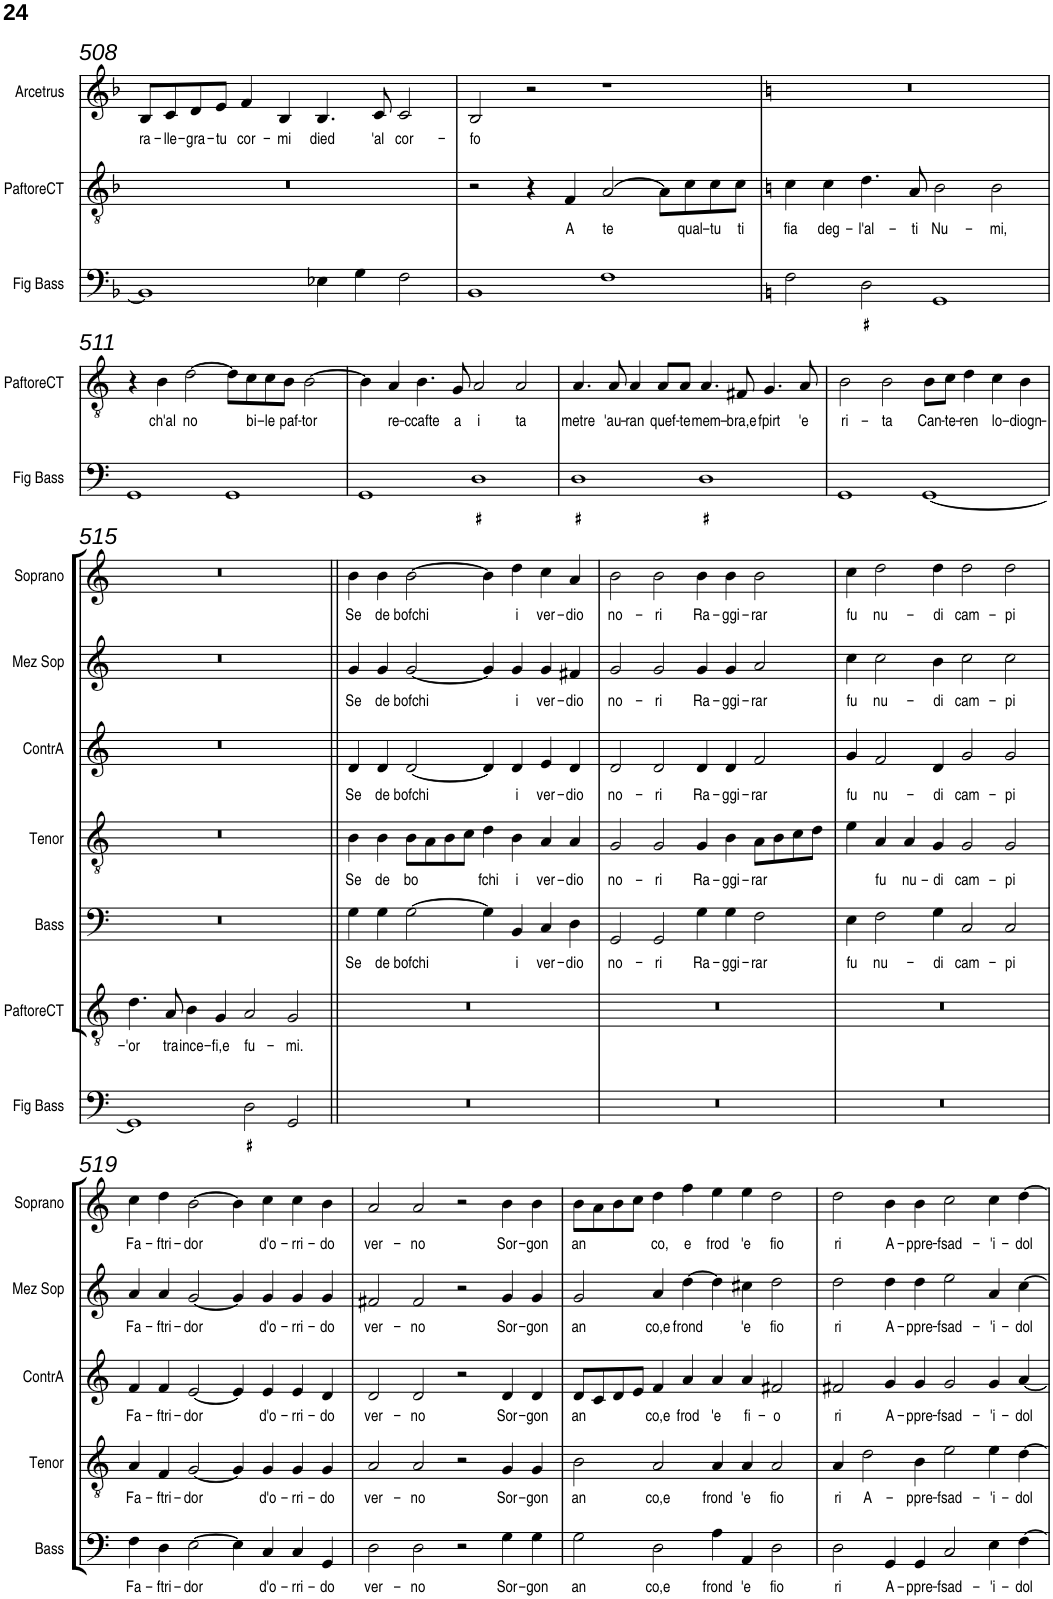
**kern	**kern	**text	**kern	**text	**kern	**text	**kern	**text	**kern	**text	**kern	**text	**kern	**text
*part8	*part7	*part7	*part6	*part6	*part5	*part5	*part4	*part4	*part3	*part3	*part2	*part2	*part1	*part1
*staff8	*staff7	*staff7	*staff6	*staff6	*staff5	*staff5	*staff4	*staff4	*staff3	*staff3	*staff2	*staff2	*staff1	*staff1
*I"Fig Bass	*I"Paftore del Coro	*	*I"Bass	*	*I"Tenor	*	*I"ContrA	*	*I"Mez Sop	*	*I"Soprano	*	*I"Arcetrus	*
*I'Fig Bass	*	*	*I'Bass	*	*I'Tenor	*	*I'ContrA	*	*I'Mez Sop	*	*I'Soprano	*	*I'Arcetrus	*
!!LO:PB:g=z
*clefF4	*clefGv2	*	*clefF4	*	*clefGv2	*	*clefG2	*	*clefG2	*	*clefG2	*	*clefG2	*
*k[b-]	*k[b-]	*	*k[b-]	*	*k[b-]	*	*k[b-]	*	*k[b-]	*	*k[b-]	*	*k[b-]	*
*M4/2	*M4/2	*	*M4/2	*	*M4/2	*	*M4/2	*	*M4/2	*	*M4/2	*	*M4/2	*
=508	=508	=508	=508	=508	=508	=508	=508	=508	=508	=508	=508	=508	=508	=508
!	!	!	!	!	!	!	!	!	!	!	!	!	!	!LO:LY:b
1BB-]	0r	.	0r	.	0r	.	0r	.	0r	.	0r	.	8B-/L	ra-
!	!	!	!	!	!	!	!	!	!	!	!	!	!	!LO:LY:b
.	.	.	.	.	.	.	.	.	.	.	.	.	8c/	-lle-
!	!	!	!	!	!	!	!	!	!	!	!	!	!	!LO:LY:b
.	.	.	.	.	.	.	.	.	.	.	.	.	8d/	-gra-
!	!	!	!	!	!	!	!	!	!	!	!	!	!	!LO:LY:b
.	.	.	.	.	.	.	.	.	.	.	.	.	8e/J	-tu
!	!	!	!	!	!	!	!	!	!	!	!	!	!	!LO:LY:b
.	.	.	.	.	.	.	.	.	.	.	.	.	4f/	cor-
!	!	!	!	!	!	!	!	!	!	!	!	!	!	!LO:LY:b
.	.	.	.	.	.	.	.	.	.	.	.	.	4B-/	-mi
!	!	!	!	!	!	!	!	!	!	!	!	!	!	!LO:LY:b
4E-X\	.	.	.	.	.	.	.	.	.	.	.	.	4.B-/	died
4G\	.	.	.	.	.	.	.	.	.	.	.	.	.	.
!	!	!	!	!	!	!	!	!	!	!	!	!	!	!LO:LY:b
.	.	.	.	.	.	.	.	.	.	.	.	.	8c/	'al
!	!	!	!	!	!	!	!	!	!	!	!	!	!	!LO:LY:b
2F\	.	.	.	.	.	.	.	.	.	.	.	.	2c/	cor-
=509	=509	=509	=509	=509	=509	=509	=509	=509	=509	=509	=509	=509	=509	=509
!	!	!	!	!	!	!	!	!	!	!	!	!	!	!LO:LY:b
1BB-	2r	.	0r	.	0r	.	0r	.	0r	.	0r	.	2B-/	-fo
.	4r	.	.	.	.	.	.	.	.	.	.	.	2r	.
!	!	!LO:LY:b	!	!	!	!	!	!	!	!	!	!	!	!
.	4F/	A	.	.	.	.	.	.	.	.	.	.	.	.
!	!	!LO:LY:b	!	!	!	!	!	!	!	!	!	!	!	!
1F	[2A/	te	.	.	.	.	.	.	.	.	.	.	1r	.
.	8A\L]	.	.	.	.	.	.	.	.	.	.	.	.	.
!	!	!LO:LY:b	!	!	!	!	!	!	!	!	!	!	!	!
.	8c\	qual-	.	.	.	.	.	.	.	.	.	.	.	.
!	!	!LO:LY:b	!	!	!	!	!	!	!	!	!	!	!	!
.	8c\	-tu	.	.	.	.	.	.	.	.	.	.	.	.
!	!	!LO:LY:b	!	!	!	!	!	!	!	!	!	!	!	!
.	8c\J	ti	.	.	.	.	.	.	.	.	.	.	.	.
=510	=510	=510	=510	=510	=510	=510	=510	=510	=510	=510	=510	=510	=510	=510
*k[]	*k[]	*	*k[]	*	*k[]	*	*k[]	*	*k[]	*	*k[]	*	*k[]	*
!	!	!LO:LY:b	!	!	!	!	!	!	!	!	!	!	!	!
2F\	4c\	fia	0r	.	0r	.	0r	.	0r	.	0r	.	0r	.
!	!	!LO:LY:b	!	!	!	!	!	!	!	!	!	!	!	!
.	4c\	deg-	.	.	.	.	.	.	.	.	.	.	.	.
!	!	!LO:LY:b	!	!	!	!	!	!	!	!	!	!	!	!
2D\	4.d\	-l'al-	.	.	.	.	.	.	.	.	.	.	.	.
!	!	!LO:LY:b	!	!	!	!	!	!	!	!	!	!	!	!
.	8A/	-ti	.	.	.	.	.	.	.	.	.	.	.	.
!	!	!LO:LY:b	!	!	!	!	!	!	!	!	!	!	!	!
1GG	2B\	Nu-	.	.	.	.	.	.	.	.	.	.	.	.
!	!	!LO:LY:b	!	!	!	!	!	!	!	!	!	!	!	!
.	2B\	-mi,	.	.	.	.	.	.	.	.	.	.	.	.
!!LO:LB:g=z
=511	=511	=511	=511	=511	=511	=511	=511	=511	=511	=511	=511	=511	=511	=511
1GG	4r	.	0r	.	0r	.	0r	.	0r	.	0r	.	0r	.
!	!	!LO:LY:b	!	!	!	!	!	!	!	!	!	!	!	!
.	4B\	ch'al	.	.	.	.	.	.	.	.	.	.	.	.
!	!	!LO:LY:b	!	!	!	!	!	!	!	!	!	!	!	!
.	[2d\	no	.	.	.	.	.	.	.	.	.	.	.	.
1GG	8d\L]	.	.	.	.	.	.	.	.	.	.	.	.	.
!	!	!LO:LY:b	!	!	!	!	!	!	!	!	!	!	!	!
.	8c\	bi-	.	.	.	.	.	.	.	.	.	.	.	.
!	!	!LO:LY:b	!	!	!	!	!	!	!	!	!	!	!	!
.	8c\	-le	.	.	.	.	.	.	.	.	.	.	.	.
!	!	!LO:LY:b	!	!	!	!	!	!	!	!	!	!	!	!
.	8B\J	paf-	.	.	.	.	.	.	.	.	.	.	.	.
!	!	!LO:LY:b	!	!	!	!	!	!	!	!	!	!	!	!
.	[2B\	-tor	.	.	.	.	.	.	.	.	.	.	.	.
=512	=512	=512	=512	=512	=512	=512	=512	=512	=512	=512	=512	=512	=512	=512
1GG	4B\]	.	0r	.	0r	.	0r	.	0r	.	0r	.	0r	.
!	!	!LO:LY:b	!	!	!	!	!	!	!	!	!	!	!	!
.	4A/	re-	.	.	.	.	.	.	.	.	.	.	.	.
!	!	!LO:LY:b	!	!	!	!	!	!	!	!	!	!	!	!
.	4.B\	-ccafte	.	.	.	.	.	.	.	.	.	.	.	.
!	!	!LO:LY:b	!	!	!	!	!	!	!	!	!	!	!	!
.	8G/	a	.	.	.	.	.	.	.	.	.	.	.	.
!	!	!LO:LY:b	!	!	!	!	!	!	!	!	!	!	!	!
1D	2A/	i	.	.	.	.	.	.	.	.	.	.	.	.
!	!	!LO:LY:b	!	!	!	!	!	!	!	!	!	!	!	!
.	2A/	ta	.	.	.	.	.	.	.	.	.	.	.	.
=513	=513	=513	=513	=513	=513	=513	=513	=513	=513	=513	=513	=513	=513	=513
!	!	!LO:LY:b	!	!	!	!	!	!	!	!	!	!	!	!
1D	4.A/	metre	0r	.	0r	.	0r	.	0r	.	0r	.	0r	.
!	!	!LO:LY:b	!	!	!	!	!	!	!	!	!	!	!	!
.	8A/	'au-	.	.	.	.	.	.	.	.	.	.	.	.
!	!	!LO:LY:b	!	!	!	!	!	!	!	!	!	!	!	!
.	4A/	-ran	.	.	.	.	.	.	.	.	.	.	.	.
!	!	!LO:LY:b	!	!	!	!	!	!	!	!	!	!	!	!
.	8A/L	quef-	.	.	.	.	.	.	.	.	.	.	.	.
!	!	!LO:LY:b	!	!	!	!	!	!	!	!	!	!	!	!
.	8A/J	-te	.	.	.	.	.	.	.	.	.	.	.	.
!	!	!LO:LY:b	!	!	!	!	!	!	!	!	!	!	!	!
1D	4.A/	mem-	.	.	.	.	.	.	.	.	.	.	.	.
!	!	!LO:LY:b	!	!	!	!	!	!	!	!	!	!	!	!
.	8F#X/	-bra,e	.	.	.	.	.	.	.	.	.	.	.	.
!	!	!LO:LY:b	!	!	!	!	!	!	!	!	!	!	!	!
.	4.G/	fpirt	.	.	.	.	.	.	.	.	.	.	.	.
!	!	!LO:LY:b	!	!	!	!	!	!	!	!	!	!	!	!
.	8A/	'e	.	.	.	.	.	.	.	.	.	.	.	.
=514	=514	=514	=514	=514	=514	=514	=514	=514	=514	=514	=514	=514	=514	=514
!	!	!LO:LY:b	!	!	!	!	!	!	!	!	!	!	!	!
1GG	2B\	ri-	0r	.	0r	.	0r	.	0r	.	0r	.	0r	.
!	!	!LO:LY:b	!	!	!	!	!	!	!	!	!	!	!	!
.	2B\	-ta	.	.	.	.	.	.	.	.	.	.	.	.
!	!	!LO:LY:b	!	!	!	!	!	!	!	!	!	!	!	!
[1GG	8B\L	Can-	.	.	.	.	.	.	.	.	.	.	.	.
!	!	!LO:LY:b	!	!	!	!	!	!	!	!	!	!	!	!
.	8c\J	-te-	.	.	.	.	.	.	.	.	.	.	.	.
!	!	!LO:LY:b	!	!	!	!	!	!	!	!	!	!	!	!
.	4d\	-ren	.	.	.	.	.	.	.	.	.	.	.	.
!	!	!LO:LY:b	!	!	!	!	!	!	!	!	!	!	!	!
.	4c\	lo-	.	.	.	.	.	.	.	.	.	.	.	.
!	!	!LO:LY:b	!	!	!	!	!	!	!	!	!	!	!	!
.	4B\	-diogn-	.	.	.	.	.	.	.	.	.	.	.	.
!!LO:LB:g=z
=515	=515	=515	=515	=515	=515	=515	=515	=515	=515	=515	=515	=515	=515	=515
!	!	!LO:LY:b	!	!	!	!	!	!	!	!	!	!	!	!
1GG]	4.d\	-'or	0r	.	0r	.	0r	.	0r	.	0r	.	0r	.
!	!	!LO:LY:b	!	!	!	!	!	!	!	!	!	!	!	!
.	8A/	tra	.	.	.	.	.	.	.	.	.	.	.	.
!	!	!LO:LY:b	!	!	!	!	!	!	!	!	!	!	!	!
.	4B\	ince-	.	.	.	.	.	.	.	.	.	.	.	.
!	!	!LO:LY:b	!	!	!	!	!	!	!	!	!	!	!	!
.	4G/	-fi,e	.	.	.	.	.	.	.	.	.	.	.	.
!	!	!LO:LY:b	!	!	!	!	!	!	!	!	!	!	!	!
2D\	2A/	fu-	.	.	.	.	.	.	.	.	.	.	.	.
!	!	!LO:LY:b	!	!	!	!	!	!	!	!	!	!	!	!
2GG/	2G/	-mi.	.	.	.	.	.	.	.	.	.	.	.	.
=516||	=516||	=516||	=516||	=516||	=516||	=516||	=516||	=516||	=516||	=516||	=516||	=516||	=516||	=516||
!	!	!	!	!LO:LY:b	!	!LO:LY:b	!	!LO:LY:b	!	!LO:LY:b	!	!LO:LY:b	!	!
0r	0r	.	4G\	Se	4B\	Se	4d/	Se	4g/	Se	4b\	Se	0r	.
!	!	!	!	!LO:LY:b	!	!LO:LY:b	!	!LO:LY:b	!	!LO:LY:b	!	!LO:LY:b	!	!
.	.	.	4G\	de	4B\	de	4d/	de	4g/	de	4b\	de	.	.
!	!	!	!	!LO:LY:b	!	!LO:LY:b	!	!LO:LY:b	!	!LO:LY:b	!	!LO:LY:b	!	!
.	.	.	[2G\	bofchi	8B\L	bo	[2d/	bofchi	[2g/	bofchi	[2b\	bofchi	.	.
.	.	.	.	.	8A\	.	.	.	.	.	.	.	.	.
.	.	.	.	.	8B\	.	.	.	.	.	.	.	.	.
.	.	.	.	.	8c\J	.	.	.	.	.	.	.	.	.
!	!	!	!	!	!	!LO:LY:b	!	!	!	!	!	!	!	!
.	.	.	4G\]	.	4d\	fchi	4d/]	.	4g/]	.	4b\]	.	.	.
!	!	!	!	!LO:LY:b	!	!LO:LY:b	!	!LO:LY:b	!	!LO:LY:b	!	!LO:LY:b	!	!
.	.	.	4BB/	i	4B\	i	4d/	i	4g/	i	4dd\	i	.	.
!	!	!	!	!LO:LY:b	!	!LO:LY:b	!	!LO:LY:b	!	!LO:LY:b	!	!LO:LY:b	!	!
.	.	.	4C/	ver-	4A/	ver-	4e/	ver-	4g/	ver-	4cc\	ver-	.	.
!	!	!	!	!LO:LY:b	!	!LO:LY:b	!	!LO:LY:b	!	!LO:LY:b	!	!LO:LY:b	!	!
.	.	.	4D\	-dio	4A/	-dio	4d/	-dio	4f#X/	-dio	4a/	-dio	.	.
=517	=517	=517	=517	=517	=517	=517	=517	=517	=517	=517	=517	=517	=517	=517
!	!	!	!	!LO:LY:b	!	!LO:LY:b	!	!LO:LY:b	!	!LO:LY:b	!	!LO:LY:b	!	!
0r	0r	.	2GG/	no-	2G/	no-	2d/	no-	2g/	no-	2b\	no-	0r	.
!	!	!	!	!LO:LY:b	!	!LO:LY:b	!	!LO:LY:b	!	!LO:LY:b	!	!LO:LY:b	!	!
.	.	.	2GG/	-ri	2G/	-ri	2d/	-ri	2g/	-ri	2b\	-ri	.	.
!	!	!	!	!LO:LY:b	!	!LO:LY:b	!	!LO:LY:b	!	!LO:LY:b	!	!LO:LY:b	!	!
.	.	.	4G\	Ra-	4G/	Ra-	4d/	Ra-	4g/	Ra-	4b\	Ra-	.	.
!	!	!	!	!LO:LY:b	!	!LO:LY:b	!	!LO:LY:b	!	!LO:LY:b	!	!LO:LY:b	!	!
.	.	.	4G\	-ggi-	4B\	-ggi-	4d/	-ggi-	4g/	-ggi-	4b\	-ggi-	.	.
!	!	!	!	!LO:LY:b	!	!LO:LY:b	!	!LO:LY:b	!	!LO:LY:b	!	!LO:LY:b	!	!
.	.	.	2F\	-rar	8A\L	-rar	2f/	-rar	2a/	-rar	2b\	-rar	.	.
.	.	.	.	.	8B\	.	.	.	.	.	.	.	.	.
.	.	.	.	.	8c\	.	.	.	.	.	.	.	.	.
.	.	.	.	.	8d\J	.	.	.	.	.	.	.	.	.
=518	=518	=518	=518	=518	=518	=518	=518	=518	=518	=518	=518	=518	=518	=518
!	!	!	!	!LO:LY:b	!	!	!	!LO:LY:b	!	!LO:LY:b	!	!LO:LY:b	!	!
0r	0r	.	4E\	fu	4e\	.	4g/	fu	4cc\	fu	4cc\	fu	0r	.
!	!	!	!	!LO:LY:b	!	!LO:LY:b	!	!LO:LY:b	!	!LO:LY:b	!	!LO:LY:b	!	!
.	.	.	2F\	nu-	4A/	fu	2f/	nu-	2cc\	nu-	2dd\	nu-	.	.
!	!	!	!	!	!	!LO:LY:b	!	!	!	!	!	!	!	!
.	.	.	.	.	4A/	nu-	.	.	.	.	.	.	.	.
!	!	!	!	!LO:LY:b	!	!LO:LY:b	!	!LO:LY:b	!	!LO:LY:b	!	!LO:LY:b	!	!
.	.	.	4G\	-di	4G/	-di	4d/	-di	4b\	-di	4dd\	-di	.	.
!	!	!	!	!LO:LY:b	!	!LO:LY:b	!	!LO:LY:b	!	!LO:LY:b	!	!LO:LY:b	!	!
.	.	.	2C/	cam-	2G/	cam-	2g/	cam-	2cc\	cam-	2dd\	cam-	.	.
!	!	!	!	!LO:LY:b	!	!LO:LY:b	!	!LO:LY:b	!	!LO:LY:b	!	!LO:LY:b	!	!
.	.	.	2C/	-pi	2G/	-pi	2g/	-pi	2cc\	-pi	2dd\	-pi	.	.
!!LO:LB:g=z
=519	=519	=519	=519	=519	=519	=519	=519	=519	=519	=519	=519	=519	=519	=519
!	!	!	!	!LO:LY:b	!	!LO:LY:b	!	!LO:LY:b	!	!LO:LY:b	!	!LO:LY:b	!	!
0r	0r	.	4F\	Fa-	4A/	Fa-	4f/	Fa-	4a/	Fa-	4cc\	Fa-	0r	.
!	!	!	!	!LO:LY:b	!	!LO:LY:b	!	!LO:LY:b	!	!LO:LY:b	!	!LO:LY:b	!	!
.	.	.	4D\	-ftri-	4F/	-ftri-	4f/	-ftri-	4a/	-ftri-	4dd\	-ftri-	.	.
!	!	!	!	!LO:LY:b	!	!LO:LY:b	!	!LO:LY:b	!	!LO:LY:b	!	!LO:LY:b	!	!
.	.	.	[2E\	-dor	[2G/	-dor	[2e/	-dor	[2g/	-dor	[2b\	-dor	.	.
.	.	.	4E\]	.	4G/]	.	4e/]	.	4g/]	.	4b\]	.	.	.
!	!	!	!	!LO:LY:b	!	!LO:LY:b	!	!LO:LY:b	!	!LO:LY:b	!	!LO:LY:b	!	!
.	.	.	4C/	d'o-	4G/	d'o-	4e/	d'o-	4g/	d'o-	4cc\	d'o-	.	.
!	!	!	!	!LO:LY:b	!	!LO:LY:b	!	!LO:LY:b	!	!LO:LY:b	!	!LO:LY:b	!	!
.	.	.	4C/	-rri-	4G/	-rri-	4e/	-rri-	4g/	-rri-	4cc\	-rri-	.	.
!	!	!	!	!LO:LY:b	!	!LO:LY:b	!	!LO:LY:b	!	!LO:LY:b	!	!LO:LY:b	!	!
.	.	.	4GG/	-do	4G/	-do	4d/	-do	4g/	-do	4b\	-do	.	.
=520	=520	=520	=520	=520	=520	=520	=520	=520	=520	=520	=520	=520	=520	=520
!	!	!	!	!LO:LY:b	!	!LO:LY:b	!	!LO:LY:b	!	!LO:LY:b	!	!LO:LY:b	!	!
0r	0r	.	2D\	ver-	2A/	ver-	2d/	ver-	2f#X/	ver-	2a/	ver-	0r	.
!	!	!	!	!LO:LY:b	!	!LO:LY:b	!	!LO:LY:b	!	!LO:LY:b	!	!LO:LY:b	!	!
.	.	.	2D\	-no	2A/	-no	2d/	-no	2f#/	-no	2a/	-no	.	.
.	.	.	2r	.	2r	.	2r	.	2r	.	2r	.	.	.
!	!	!	!	!LO:LY:b	!	!LO:LY:b	!	!LO:LY:b	!	!LO:LY:b	!	!LO:LY:b	!	!
.	.	.	4G\	Sor-	4G/	Sor-	4d/	Sor-	4g/	Sor-	4b\	Sor-	.	.
!	!	!	!	!LO:LY:b	!	!LO:LY:b	!	!LO:LY:b	!	!LO:LY:b	!	!LO:LY:b	!	!
.	.	.	4G\	-gon	4G/	-gon	4d/	-gon	4g/	-gon	4b\	-gon	.	.
=521	=521	=521	=521	=521	=521	=521	=521	=521	=521	=521	=521	=521	=521	=521
!	!	!	!	!LO:LY:b	!	!LO:LY:b	!	!LO:LY:b	!	!LO:LY:b	!	!LO:LY:b	!	!
0r	0r	.	2G\	an	2B\	an	8d/L	an	2g/	an	8b\L	an	0r	.
.	.	.	.	.	.	.	8c/	.	.	.	8a\	.	.	.
.	.	.	.	.	.	.	8d/	.	.	.	8b\	.	.	.
.	.	.	.	.	.	.	8e/J	.	.	.	8cc\J	.	.	.
!	!	!	!	!LO:LY:b	!	!LO:LY:b	!	!LO:LY:b	!	!LO:LY:b	!	!LO:LY:b	!	!
.	.	.	2D\	co,e	2A/	co,e	4f/	co,e	4a/	co,e	4dd\	co,	.	.
!	!	!	!	!	!	!	!	!LO:LY:b	!	!LO:LY:b	!	!LO:LY:b	!	!
.	.	.	.	.	.	.	4a/	frod	[4dd\	frond	4ff\	e	.	.
!	!	!	!	!LO:LY:b	!	!LO:LY:b	!	!LO:LY:b	!	!	!	!LO:LY:b	!	!
.	.	.	4A\	frond	4A/	frond	4a/	'e	4dd\]	.	4ee\	frod	.	.
!	!	!	!	!LO:LY:b	!	!LO:LY:b	!	!LO:LY:b	!	!LO:LY:b	!	!LO:LY:b	!	!
.	.	.	4AA/	'e	4A/	'e	4a/	fi-	4cc#X\	'e	4ee\	'e	.	.
!	!	!	!	!LO:LY:b	!	!LO:LY:b	!	!LO:LY:b	!	!LO:LY:b	!	!LO:LY:b	!	!
.	.	.	2D\	fio	2A/	fio	2f#X/	-o	2dd\	fio	2dd\	fio	.	.
=522	=522	=522	=522	=522	=522	=522	=522	=522	=522	=522	=522	=522	=522	=522
!	!	!	!	!LO:LY:b	!	!LO:LY:b	!	!LO:LY:b	!	!LO:LY:b	!	!LO:LY:b	!	!
0r	0r	.	2D\	ri	4A/	ri	2f#X/	ri	2dd\	ri	2dd\	ri	0r	.
!	!	!	!	!	!	!LO:LY:b	!	!	!	!	!	!	!	!
.	.	.	.	.	2d\	A-	.	.	.	.	.	.	.	.
!	!	!	!	!LO:LY:b	!	!	!	!LO:LY:b	!	!LO:LY:b	!	!LO:LY:b	!	!
.	.	.	4GG/	A-	.	.	4g/	A-	4dd\	A-	4b\	A-	.	.
!	!	!	!	!LO:LY:b	!	!LO:LY:b	!	!LO:LY:b	!	!LO:LY:b	!	!LO:LY:b	!	!
.	.	.	4GG/	-ppre-	4B\	-ppre-	4g/	-ppre-	4dd\	-ppre-	4b\	-ppre-	.	.
!	!	!	!	!LO:LY:b	!	!LO:LY:b	!	!LO:LY:b	!	!LO:LY:b	!	!LO:LY:b	!	!
.	.	.	2C/	-fsad-	2e\	-fsad-	2g/	-fsad-	2ee\	-fsad-	2cc\	-fsad-	.	.
!	!	!	!	!LO:LY:b	!	!LO:LY:b	!	!LO:LY:b	!	!LO:LY:b	!	!LO:LY:b	!	!
.	.	.	4E\	-'i-	4e\	-'i-	4g/	-'i-	4a/	-'i-	4cc\	-'i-	.	.
!	!	!	!	!LO:LY:b	!	!LO:LY:b	!	!LO:LY:b	!	!LO:LY:b	!	!LO:LY:b	!	!
.	.	.	[4F\	-dol	[4d\	-dol	[4a/	-dol	[4cc\	-dol	[4dd\	-dol	.	.
=	=	=	=	=	=	=	=	=	=	=	=	=	=	=
*-	*-	*-	*-	*-	*-	*-	*-	*-	*-	*-	*-	*-	*-	*-
